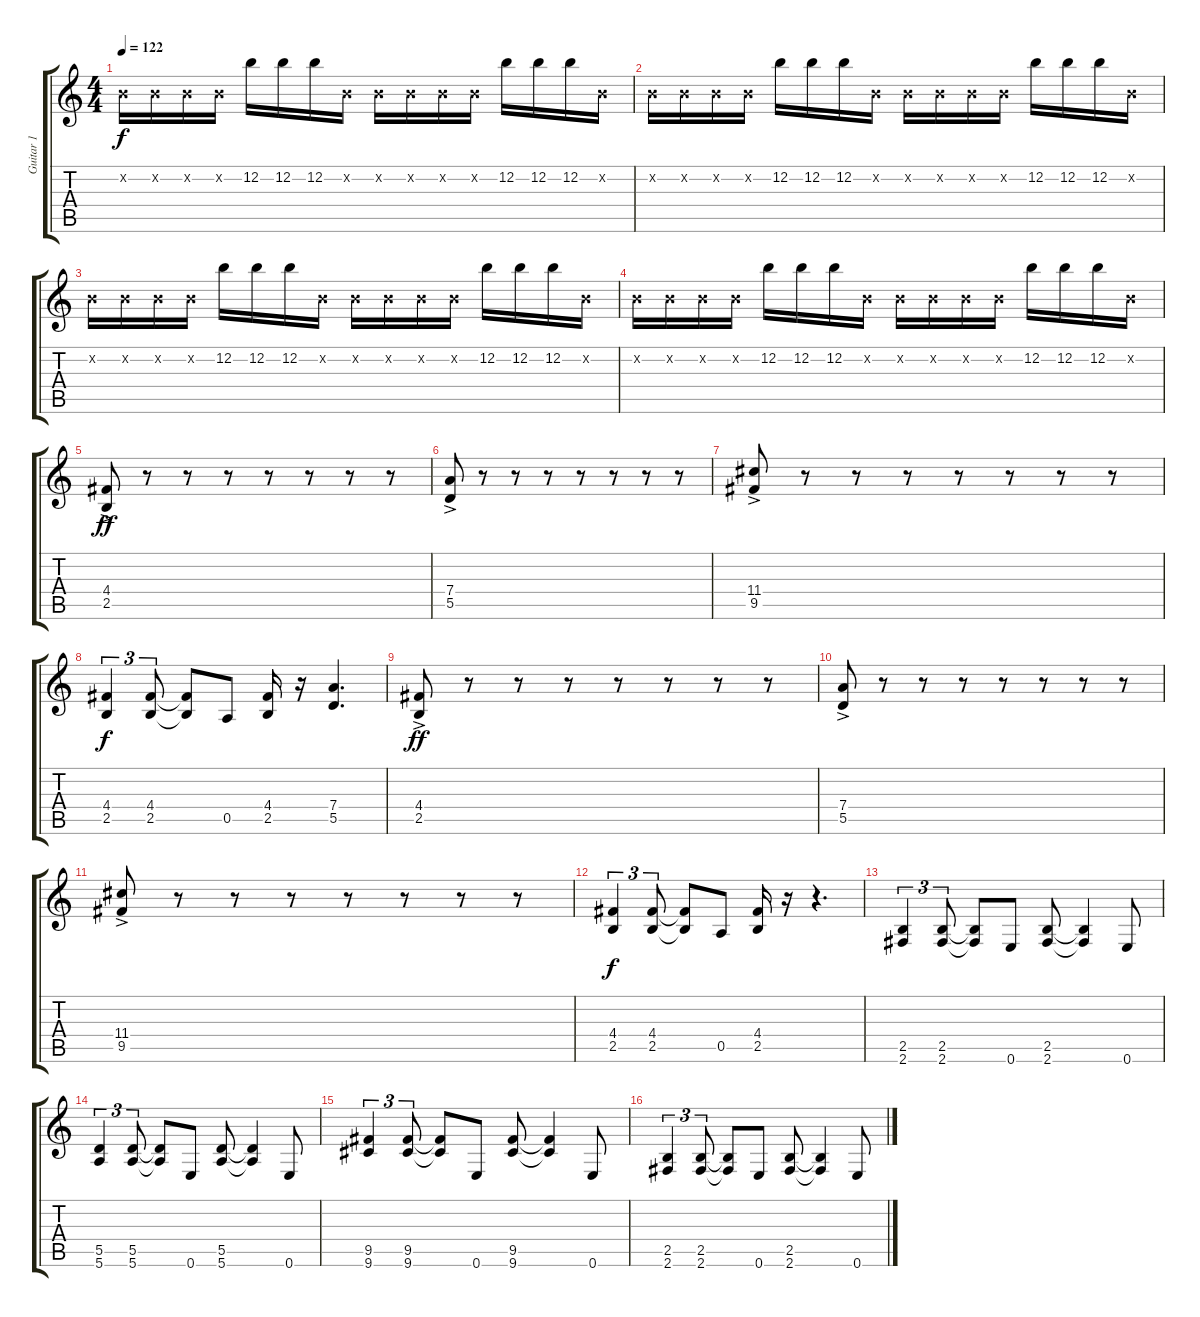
\track ("Guitar 1" "Guitar 1") {instrument distortionguitar}
\staff {score tabs}
\tuning (E4 B3 G3 D3 A2 E2) {hide}
\ts (4 4)
\tempo 122
\clef g2
\ks c
0.2{x}.16{dy f} 0.2{x}.16 0.2{x}.16 0.2{x}.16 12.2.16 12.2.16 12.2.16 0.2{x}.16 0.2{x}.16 0.2{x}.16 0.2{x}.16 0.2{x}.16 12.2.16 12.2.16 12.2.16 0.2{x}.16 |
0.2{x}.16 0.2{x}.16 0.2{x}.16 0.2{x}.16 12.2.16 12.2.16 12.2.16 0.2{x}.16 0.2{x}.16 0.2{x}.16 0.2{x}.16 0.2{x}.16 12.2.16 12.2.16 12.2.16 0.2{x}.16 |
0.2{x}.16 0.2{x}.16 0.2{x}.16 0.2{x}.16 12.2.16 12.2.16 12.2.16 0.2{x}.16 0.2{x}.16 0.2{x}.16 0.2{x}.16 0.2{x}.16 12.2.16 12.2.16 12.2.16 0.2{x}.16 |
0.2{x}.16 0.2{x}.16 0.2{x}.16 0.2{x}.16 12.2.16 12.2.16 12.2.16 0.2{x}.16 0.2{x}.16 0.2{x}.16 0.2{x}.16 0.2{x}.16 12.2.16 12.2.16 12.2.16 0.2{x}.16 |
(4.4{ac} 2.5{ac}).8{dy ff} r.8 r.8 r.8 r.8 r.8 r.8 r.8 |
(7.4{ac} 5.5{ac}).8 r.8 r.8 r.8 r.8 r.8 r.8 r.8 |
(11.4{ac} 9.5{ac}).8 r.8 r.8 r.8 r.8 r.8 r.8 r.8 |
(4.4 2.5).4{tu (3 2) dy f} (4.4 2.5).8{tu (3 2)} (4.4{t} 2.5{t}).8 0.5.8 (4.4 2.5).16 r.16 (7.4 5.5).4{d} |
(4.4{ac} 2.5{ac}).8{dy ff} r.8 r.8 r.8 r.8 r.8 r.8 r.8 |
(7.4{ac} 5.5{ac}).8 r.8 r.8 r.8 r.8 r.8 r.8 r.8 |
(11.4{ac} 9.5{ac}).8 r.8 r.8 r.8 r.8 r.8 r.8 r.8 |
(4.4 2.5).4{tu (3 2) dy f} (4.4 2.5).8{tu (3 2)} (4.4{t} 2.5{t}).8 0.5.8 (4.4 2.5).16 r.16 r.4{d} |
(2.5 2.6).4{tu (3 2)} (2.5 2.6).8{tu (3 2)} (2.5{t} 2.6{t}).8 0.6.8 (2.5 2.6).8 (2.5{t} 2.6{t}).4 0.6.8 |
(5.5 5.6).4{tu (3 2)} (5.5 5.6).8{tu (3 2)} (5.5{t} 5.6{t}).8 0.6.8 (5.5 5.6).8 (5.5{t} 5.6{t}).4 0.6.8 |
(9.5 9.6).4{tu (3 2)} (9.5 9.6).8{tu (3 2)} (9.5{t} 9.6{t}).8 0.6.8 (9.5 9.6).8 (9.5{t} 9.6{t}).4 0.6.8 |
(2.5 2.6).4{tu (3 2)} (2.5 2.6).8{tu (3 2)} (2.5{t} 2.6{t}).8 0.6.8 (2.5 2.6).8 (2.5{t} 2.6{t}).4 0.6.8
